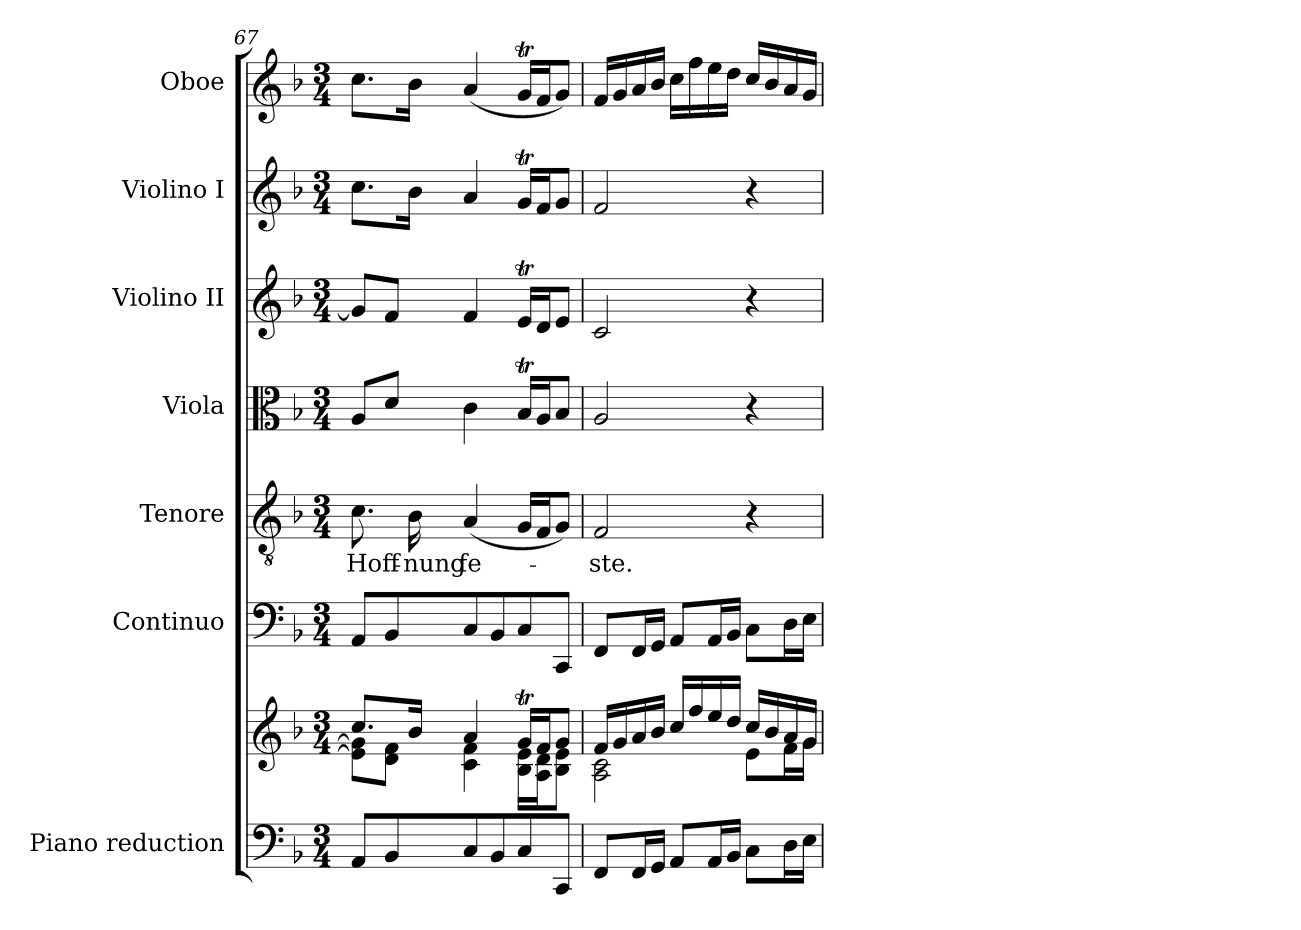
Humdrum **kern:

**kern	**kern	**kern	**kern	**text	**kern	**kern	**kern	**kern
*part7	*part7	*part6	*part5	*part5	*part4	*part3	*part2	*part1
*staff8	*staff7	*staff6	*staff5	*staff5	*staff4	*staff3	*staff2	*staff1
*I"Piano reduction	*	*I"Continuo	*I"Tenore	*	*I"Viola	*I"Violino II	*I"Violino I	*I"Oboe
*I'Pno	*	*	*	*	*I'Vla	*I'Vln	*I'Vln	*I'Ob
*clefF4	*clefG2	*clefF4	*clefGv2	*	*clefC3	*clefG2	*clefG2	*clefG2
*k[b-]	*k[b-]	*k[b-]	*k[b-]	*	*k[b-]	*k[b-]	*k[b-]	*k[b-]
*M3/4	*M3/4	*M3/4	*M3/4	*	*M3/4	*M3/4	*M3/4	*M3/4
=67	=67	=67	=67	=67	=67	=67	=67	=67
*	*^	*	*	*	*	*	*	*
!	!	!	!	!	!LO:LY:b	!	!	!	!
8AA/L	8.cc/L	8e\] 8g\]L	8AA/L	8.c\	Hoff-	8A/L	8g/L]	8.cc\L	8.cc\L
8BB-/	.	8d\ 8f\J	8BB-/	.	.	8d/J	8f/J	.	.
!	!	!	!	!	!LO:LY:b	!	!	!	!
.	16b-/Jk	.	.	16B-\	-nung	.	.	16b-\Jk	16b-\Jk
!	!	!	!	!	!LO:LY:b	!	!	!	!
8C/	4a/	4c\ 4f\	8C/	(<4A/	fe-	4c\	4f/	4a/	(<4a/
8BB-/	.	.	8BB-/	.	.	.	.	.	.
8C/	16gT/LL	16B-\ 16e\LL	8C/	16G/LL	.	16B-T/LL	16et/LL	16gT/LL	16gT/LL
.	16f/J	16A\ 16d\J	.	16F/J	.	16A/J	16d/J	16f/J	16f/J
8CC/J	8g/J	8B-\ 8e\J	8CC/J	8G/J)	.	8B-/J	8e/J	8g/J	8g/J)
=68	=68	=68	=68	=68	=68	=68	=68	=68	=68
!	!	!	!	!	!LO:LY:b	!	!	!	!
8FF/L	16f/LL	2A\ 2c\	8FF/L	2F/	-ste.	2A/	2c/	2f/	16f/LL
.	16g/	.	.	.	.	.	.	.	16g/
16FF/L	16a/	.	16FF/L	.	.	.	.	.	16a/
16GG/JJ	16b-/JJ	.	16GG/JJ	.	.	.	.	.	16b-/JJ
8AA/L	16cc/LL	.	8AA/L	.	.	.	.	.	16cc\LL
.	16ff/	.	.	.	.	.	.	.	16ff\
16AA/L	16ee/	.	16AA/L	.	.	.	.	.	16ee\
16BB-/JJ	16dd/JJ	.	16BB-/JJ	.	.	.	.	.	16dd\JJ
8C\L	16cc/LL	8e\L	8C\L	4r	.	4r	4r	4r	16cc/LL
.	16b-/	.	.	.	.	.	.	.	16b-/
16D\L	16a/	16f\L	16D\L	.	.	.	.	.	16a/
16E\JJ	16g/JJ	16g\JJ	16E\JJ	.	.	.	.	.	16g/JJ
*	*v	*v	*	*	*	*	*	*	*
=	=	=	=	=	=	=	=	=
*-	*-	*-	*-	*-	*-	*-	*-	*-
